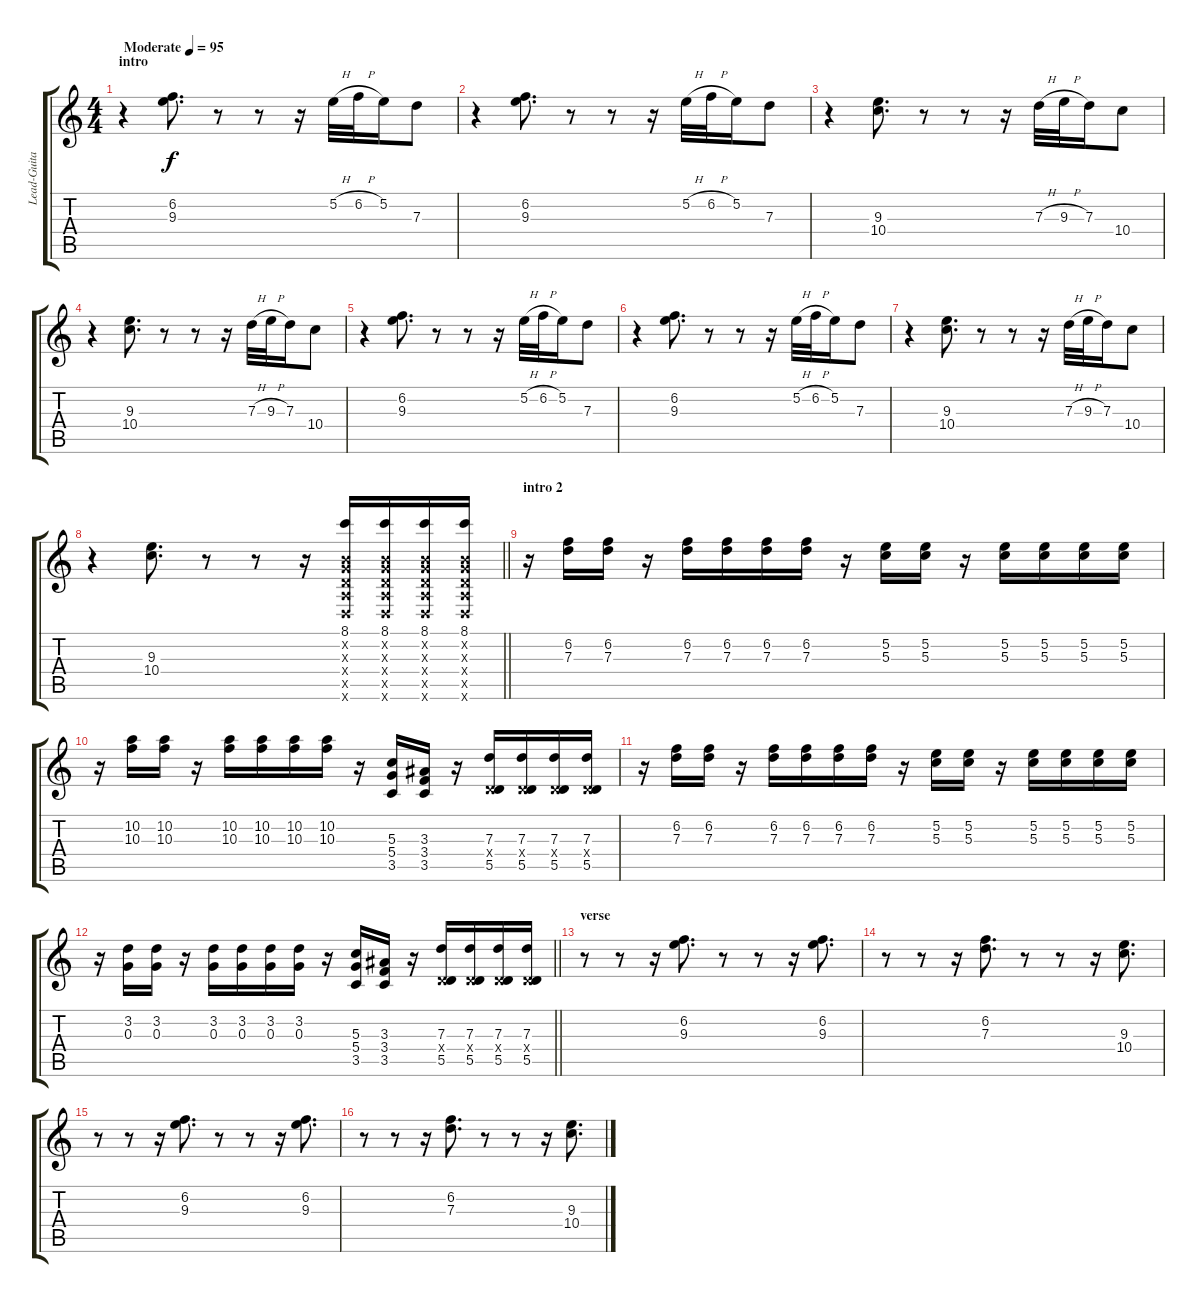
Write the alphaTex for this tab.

\track ("Lead-Guitar" "Lead-Guita") {instrument distortionguitar}
\staff {score tabs}
\tuning (E4 B3 G3 D3 A2 D2) {hide}
\ts (4 4)
\section ("" "intro")
\tempo (95 "Moderate")
\clef g2
\ks c
r.4{dy f instrument distortionguitar} (6.2 9.3).8{d} r.8 r.8 r.16 5.2{h}.32 6.2{h}.32 5.2.16 7.3.8 |
r.4 (6.2 9.3).8{d} r.8 r.8 r.16 5.2{h}.32 6.2{h}.32 5.2.16 7.3.8 |
r.4 (9.3 10.4).8{d} r.8 r.8 r.16 7.3{h}.32 9.3{h}.32 7.3.16 10.4.8 |
r.4 (9.3 10.4).8{d} r.8 r.8 r.16 7.3{h}.32 9.3{h}.32 7.3.16 10.4.8 |
r.4 (6.2 9.3).8{d} r.8 r.8 r.16 5.2{h}.32 6.2{h}.32 5.2.16 7.3.8 |
r.4 (6.2 9.3).8{d} r.8 r.8 r.16 5.2{h}.32 6.2{h}.32 5.2.16 7.3.8 |
r.4 (9.3 10.4).8{d} r.8 r.8 r.16 7.3{h}.32 9.3{h}.32 7.3.16 10.4.8 |
\barLineRight lightlight
r.4 (9.3 10.4).8{d} r.8 r.8 r.16 (8.1 0.2{x} 0.3{x} 0.4{x} 0.5{x} 0.6{x}).16 (8.1 0.2{x} 0.3{x} 0.4{x} 0.5{x} 0.6{x}).16 (8.1 0.2{x} 0.3{x} 0.4{x} 0.5{x} 0.6{x}).16 (8.1 0.2{x} 0.3{x} 0.4{x} 0.5{x} 0.6{x}).16 |
\section ("" "intro 2")
r.16 (6.2 7.3).16 (6.2 7.3).16 r.16 (6.2 7.3).16 (6.2 7.3).16 (6.2 7.3).16 (6.2 7.3).16 r.16 (5.2 5.3).16 (5.2 5.3).16 r.16 (5.2 5.3).16 (5.2 5.3).16 (5.2 5.3).16 (5.2 5.3).16 |
r.16 (10.2 10.3).16 (10.2 10.3).16 r.16 (10.2 10.3).16 (10.2 10.3).16 (10.2 10.3).16 (10.2 10.3).16 r.16 (5.3 5.4 3.5).16 (3.3 3.4 3.5).16 r.16 (7.3 0.4{x} 5.5).16 (7.3 0.4{x} 5.5).16 (7.3 0.4{x} 5.5).16 (7.3 0.4{x} 5.5).16 |
r.16 (6.2 7.3).16 (6.2 7.3).16 r.16 (6.2 7.3).16 (6.2 7.3).16 (6.2 7.3).16 (6.2 7.3).16 r.16 (5.2 5.3).16 (5.2 5.3).16 r.16 (5.2 5.3).16 (5.2 5.3).16 (5.2 5.3).16 (5.2 5.3).16 |
\barLineRight lightlight
r.16 (3.2 0.3).16 (3.2 0.3).16 r.16 (3.2 0.3).16 (3.2 0.3).16 (3.2 0.3).16 (3.2 0.3).16 r.16 (5.3 5.4 3.5).16 (3.3 3.4 3.5).16 r.16 (7.3 0.4{x} 5.5).16 (7.3 0.4{x} 5.5).16 (7.3 0.4{x} 5.5).16 (7.3 0.4{x} 5.5).16 |
\section ("" "verse")
r.8 r.8 r.16 (6.2 9.3).8{d} r.8 r.8 r.16 (6.2 9.3).8{d} |
r.8 r.8 r.16 (6.2 7.3).8{d} r.8 r.8 r.16 (9.3 10.4).8{d} |
r.8 r.8 r.16 (6.2 9.3).8{d} r.8 r.8 r.16 (6.2 9.3).8{d} |
r.8 r.8 r.16 (6.2 7.3).8{d} r.8 r.8 r.16 (9.3 10.4).8{d}
